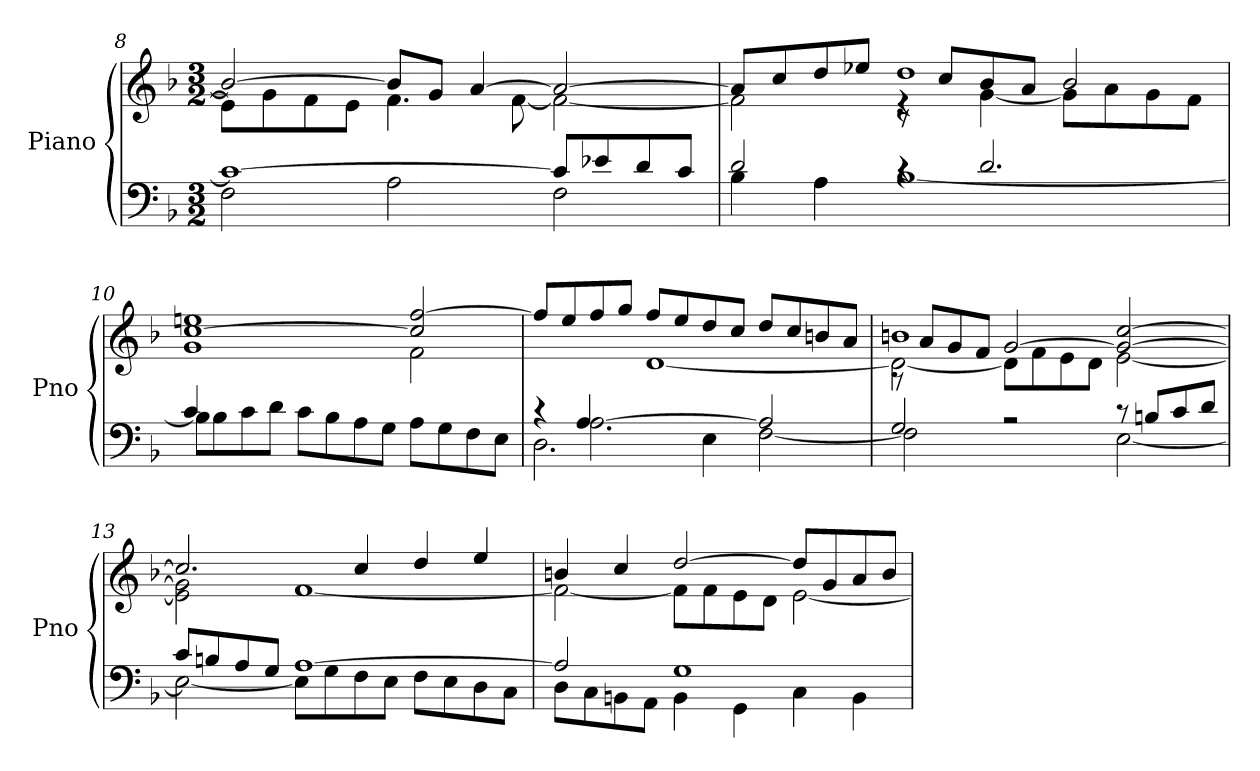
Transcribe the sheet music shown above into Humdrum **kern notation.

**kern	**kern
*part1	*part1
*staff2	*staff1
*I"Piano	*
*I'Pno	*
*clefF4	*clefG2
*k[b-]	*k[b-]
*M3/2	*M3/2
=8	=8
*^	*^
1c_	2F\	2b-/_	8e\L]
.	.	.	8g\
.	.	.	8f\
.	.	.	8e\J
.	2A\	8b-/L]	4.f\
.	.	8g/J	.
.	.	[4a/	.
.	.	.	[8f\
8c/L]	2F\	2a/_	2f\_
8e-X/	.	.	.
8d/	.	.	.
8c/J	.	.	.
=9	=9	=9	=9
*	*	*	*^
2d/	4B-\	8a/L]	2f\]	2ryy
.	.	8cc/	.	.
.	4A\	8dd/	.	.
.	.	8ee-X/J	.	.
4rc	[1B-	1dd	4re	8rc
.	.	.	.	8cc/L
2.d/	.	.	[4g\	8b-/
.	.	.	.	8a/J
.	.	.	8g\L]	2b-/
.	.	.	8a\	.
.	.	.	8g\	.
.	.	.	8f\J	.
*	*	*	*v	*v
!!LO:LB:g=z
=10	=10	=10	=10
4c/	8B-\L]	[1cc 1een	1g
.	8B-\	.	.
4ryy	8c\	.	.
.	8d\J	.	.
1ryy	8c\L	.	.
.	8B-\	.	.
.	8A\	.	.
.	8G\J	.	.
.	8A\L	2cc/] [2ff/	2f\
.	8G\	.	.
.	8F\	.	.
.	8E\J	.	.
=11	=11	=11	=11
*	*^	*	*
4r	2.D\	4ryy	8ff/L]	2ryy
.	.	.	8ee/	.
[2.A\	.	4A/	8ff/	.
.	.	.	8gg/J	.
.	.	1ryy	8ff/L	[1d
.	.	.	8ee/	.
.	4E\	.	8dd/	.
.	.	.	8cc/J	.
2A/]	[2F\	.	8dd/L	.
.	.	.	8cc/	.
.	.	.	8bn/	.
.	.	.	8a/J	.
*	*v	*v	*	*
=12	=12	=12	=12
*	*	*	*^
2G/	2F\]	1bn	2d\_	8rA
.	.	.	.	8a/L
.	.	.	.	8g/
.	.	.	.	8f/J
2r	2rA	.	8d\L]	[2g/
.	.	.	8f\	.
.	.	.	8e\	.
.	.	.	8d\J	.
8r	[2E\	2g/_ [2cc/	[2e\	2ryy
8Bn/L	.	.	.	.
8c/	.	.	.	.
8d/J	.	.	.	.
*	*	*	*v	*v
!!LO:LB:g=z
=13	=13	=13	=13
8c/L	2E\_	2.cc/]	2e\] 2g\]
8Bn/	.	.	.
8A/	.	.	.
8G/J	.	.	.
[1A	8E\L]	.	[1f
.	8G\	.	.
.	8F\	4cc/	.
.	8E\J	.	.
.	8F\L	4dd/	.
.	8E\	.	.
.	8D\	4ee/	.
.	8C\J	.	.
=14	=14	=14	=14
2A/]	8D\L	4bn/	2f\_
.	8C\	.	.
.	8BBn\	4cc/	.
.	8AA\J	.	.
1G	4BB\	[2dd/	8f\L]
.	.	.	8f\
.	4GG\	.	8e\
.	.	.	8d\J
.	4C\	8dd/L]	[2e\
.	.	8g/	.
.	4BB\	8a/	.
.	.	8b/J	.
*v	*v	*	*
*	*v	*v
=	=
*-	*-
